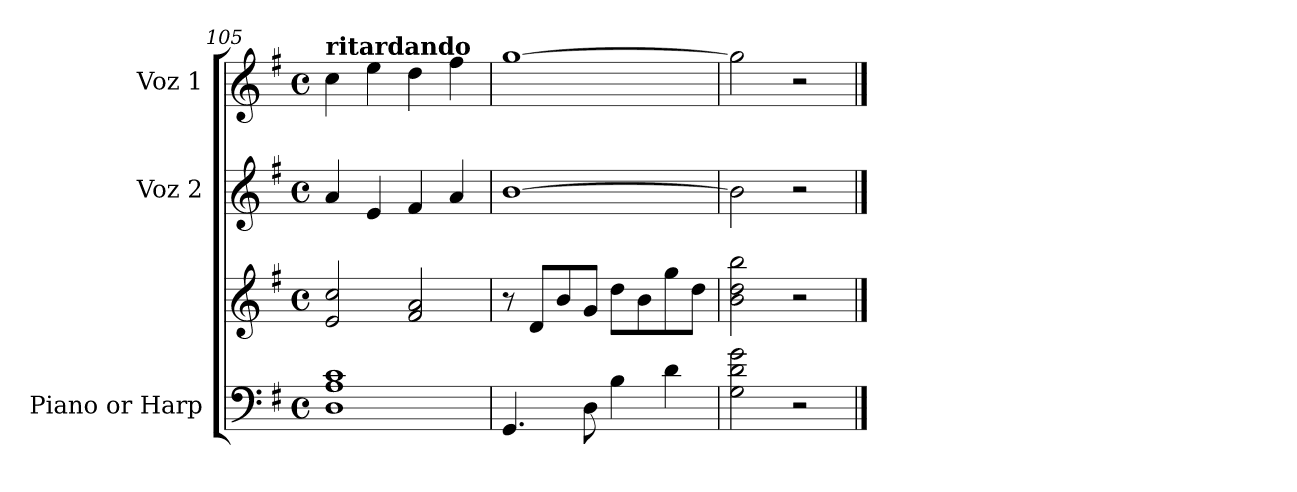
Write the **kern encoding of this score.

**kern	**kern	**kern	**kern
*part3	*part3	*part2	*part1
*staff4	*staff3	*staff2	*staff1
*I"Piano or Harp	*	*I"Voz 2	*I"Voz 1
*I'Pno	*	*I'V. 2	*I'V. 1
*clefF4	*clefG2	*clefG2	*clefG2
*k[f#]	*k[f#]	*k[f#]	*k[f#]
*G:	*G:	*G:	*G:
*M4/4	*M4/4	*M4/4	*M4/4
*met(c)	*met(c)	*met(c)	*met(c)
=105	=105	=105	=105
!	!	!	!LO:TX:a:B:t=ritardando
1D 1A 1c	2e/ 2cc/	4a/	4cc\
.	.	4e/	4ee\
.	2f#/ 2a/	4f#/	4dd\
.	.	4a/	4ff#\
=106	=106	=106	=106
4.GG/	8r	[1b	[1gg
.	8d/L	.	.
.	8b/	.	.
8D\	8g/J	.	.
4B\	8dd\L	.	.
.	8b\	.	.
4d\	8gg\	.	.
.	8dd\J	.	.
=107	=107	=107	=107
2G\ 2d\ 2g\	2b\ 2dd\ 2bb\	2b\]	2gg\]
2r	2r	2r	2r
==	==	==	==
*-	*-	*-	*-
